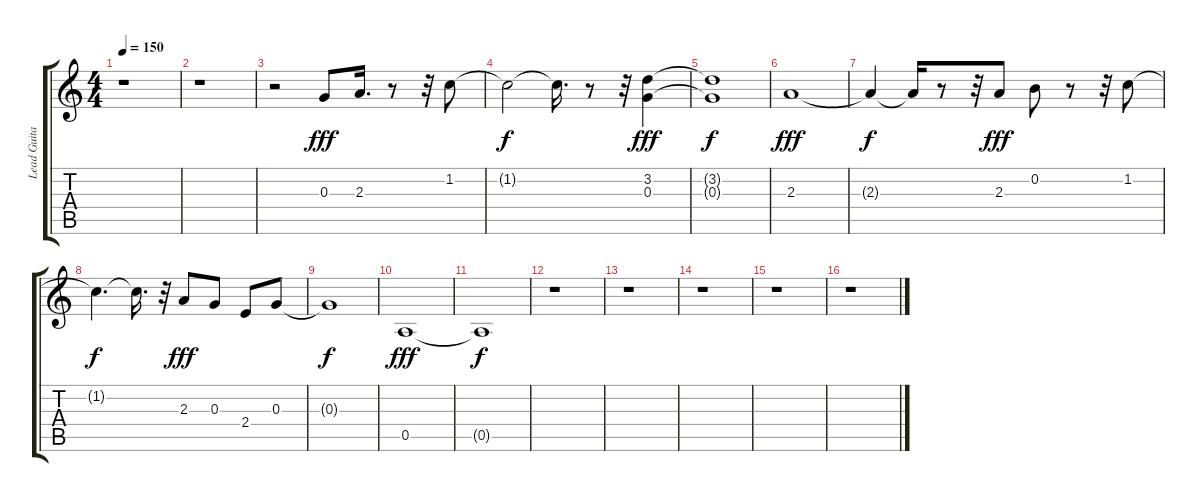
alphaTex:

\track ("Lead Guitar" "Lead Guita") {instrument distortionguitar}
\staff {score tabs}
\tuning (E4 B3 G3 D3 A2 E2) {hide}
\ts (4 4)
\tempo 150
\clef g2
\ks c
r.1{dy fff} |
r.1 |
r.2 0.3.8 2.3.16{d} r.8 r.32 1.2.8 |
1.2{t}.2{dy f} 1.2{t}.16{d} r.8 r.32 (3.2 0.3).4{dy fff} |
(3.2{t} 0.3{t}).1{dy f} |
2.3.1{dy fff} |
2.3{t}.4{dy f} 2.3{t}.16 r.8 r.32 2.3.8{dy fff} 0.2.8 r.8 r.32 1.2.8 |
1.2{t}.4{d dy f} 1.2{t}.16{d} r.32 2.3.8{dy fff} 0.3.8 2.4.8 0.3.8 |
0.3{t}.1{dy f} |
0.5.1{dy fff} |
0.5{t}.1{dy f} |
r.1 |
r.1 |
r.1 |
r.1 |
r.1
